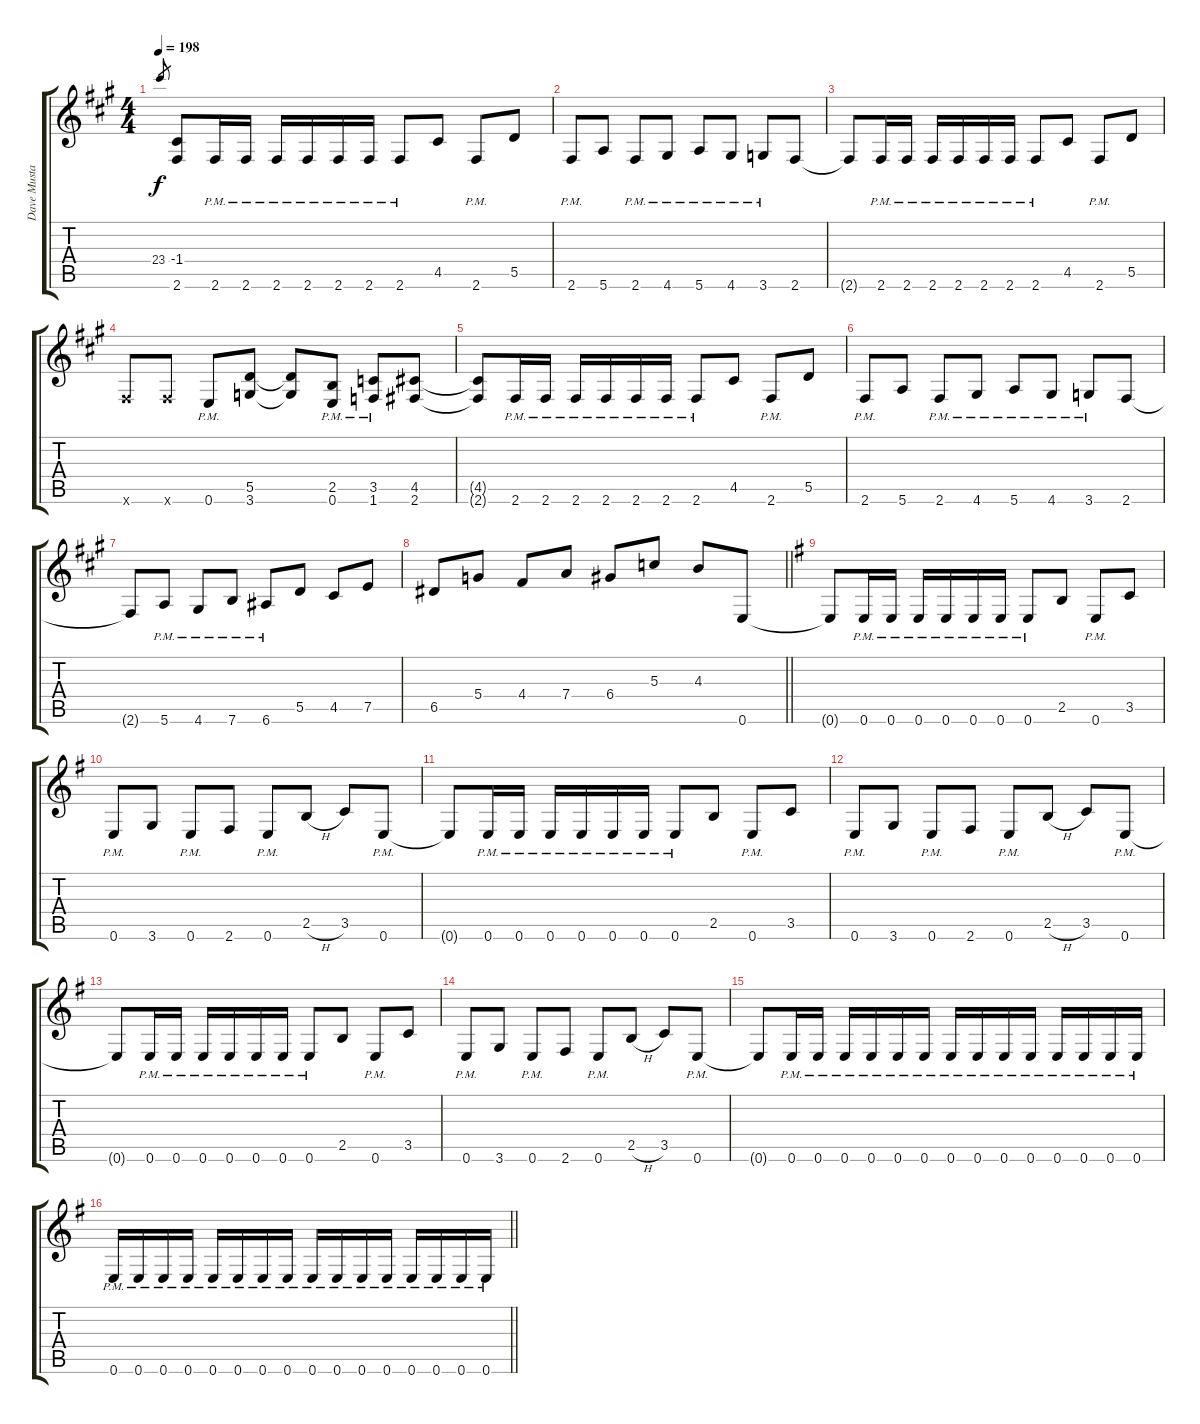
\track ("Dave Mustaine" "Dave Musta") {instrument overdrivenguitar}
\staff {score tabs}
\tuning (E4 B3 G3 D3 A2 E2) {hide}
\ts (4 4)
\tempo 198
\clef g2
\ks a
23.4.8{gr dy f} (-1.4 2.6{t}).8 2.6{pm}.16 2.6{pm}.16 2.6{pm}.16 2.6{pm}.16 2.6{pm}.16 2.6{pm}.16 2.6{pm}.8 4.5.8 2.6{pm}.8 5.5.8 |
2.6{pm}.8 5.6.8 2.6{pm}.8 4.6{pm}.8 5.6{pm}.8 4.6{pm}.8 3.6{pm}.8 2.6.8 |
2.6{t}.8 2.6{pm}.16 2.6{pm}.16 2.6{pm}.16 2.6{pm}.16 2.6{pm}.16 2.6{pm}.16 2.6{pm}.8 4.5.8 2.6{pm}.8 5.5.8 |
2.6{x}.8 2.6{x}.8 0.6{pm}.8 (5.5 3.6).8 (5.5{t} 3.6{t}).8 (2.5{pm} 0.6{pm}).8 (3.5{pm} 1.6{pm}).8 (4.5 2.6).8 |
(4.5{t} 2.6{t}).8 2.6{pm}.16 2.6{pm}.16 2.6{pm}.16 2.6{pm}.16 2.6{pm}.16 2.6{pm}.16 2.6{pm}.8 4.5.8 2.6{pm}.8 5.5.8 |
2.6{pm}.8 5.6.8 2.6{pm}.8 4.6{pm}.8 5.6{pm}.8 4.6{pm}.8 3.6{pm}.8 2.6.8 |
2.6{t}.8 5.6{pm}.8 4.6{pm}.8 7.6{pm}.8 6.6{pm}.8 5.5.8 4.5.8 7.5.8 |
\barLineRight lightlight
6.5.8 5.4.8 4.4.8 7.4.8 6.4.8 5.3.8 4.3.8 0.6.8 |
\ks g
0.6{t}.8 0.6{pm}.16 0.6{pm}.16 0.6{pm}.16 0.6{pm}.16 0.6{pm}.16 0.6{pm}.16 0.6{pm}.8 2.5.8 0.6{pm}.8 3.5.8 |
0.6{pm}.8 3.6.8 0.6{pm}.8 2.6.8 0.6{pm}.8 2.5{h}.8 3.5.8 0.6{pm}.8 |
0.6{t}.8 0.6{pm}.16 0.6{pm}.16 0.6{pm}.16 0.6{pm}.16 0.6{pm}.16 0.6{pm}.16 0.6{pm}.8 2.5.8 0.6{pm}.8 3.5.8 |
0.6{pm}.8 3.6.8 0.6{pm}.8 2.6.8 0.6{pm}.8 2.5{h}.8 3.5.8 0.6{pm}.8 |
0.6{t}.8 0.6{pm}.16 0.6{pm}.16 0.6{pm}.16 0.6{pm}.16 0.6{pm}.16 0.6{pm}.16 0.6{pm}.8 2.5.8 0.6{pm}.8 3.5.8 |
0.6{pm}.8 3.6.8 0.6{pm}.8 2.6.8 0.6{pm}.8 2.5{h}.8 3.5.8 0.6{pm}.8 |
0.6{t}.8 0.6{pm}.16 0.6{pm}.16 0.6{pm}.16 0.6{pm}.16 0.6{pm}.16 0.6{pm}.16 0.6{pm}.16 0.6{pm}.16 0.6{pm}.16 0.6{pm}.16 0.6{pm}.16 0.6{pm}.16 0.6{pm}.16 0.6{pm}.16 |
\barLineRight lightlight
0.6{pm}.16 0.6{pm}.16 0.6{pm}.16 0.6{pm}.16 0.6{pm}.16 0.6{pm}.16 0.6{pm}.16 0.6{pm}.16 0.6{pm}.16 0.6{pm}.16 0.6{pm}.16 0.6{pm}.16 0.6{pm}.16 0.6{pm}.16 0.6{pm}.16 0.6{pm}.16
